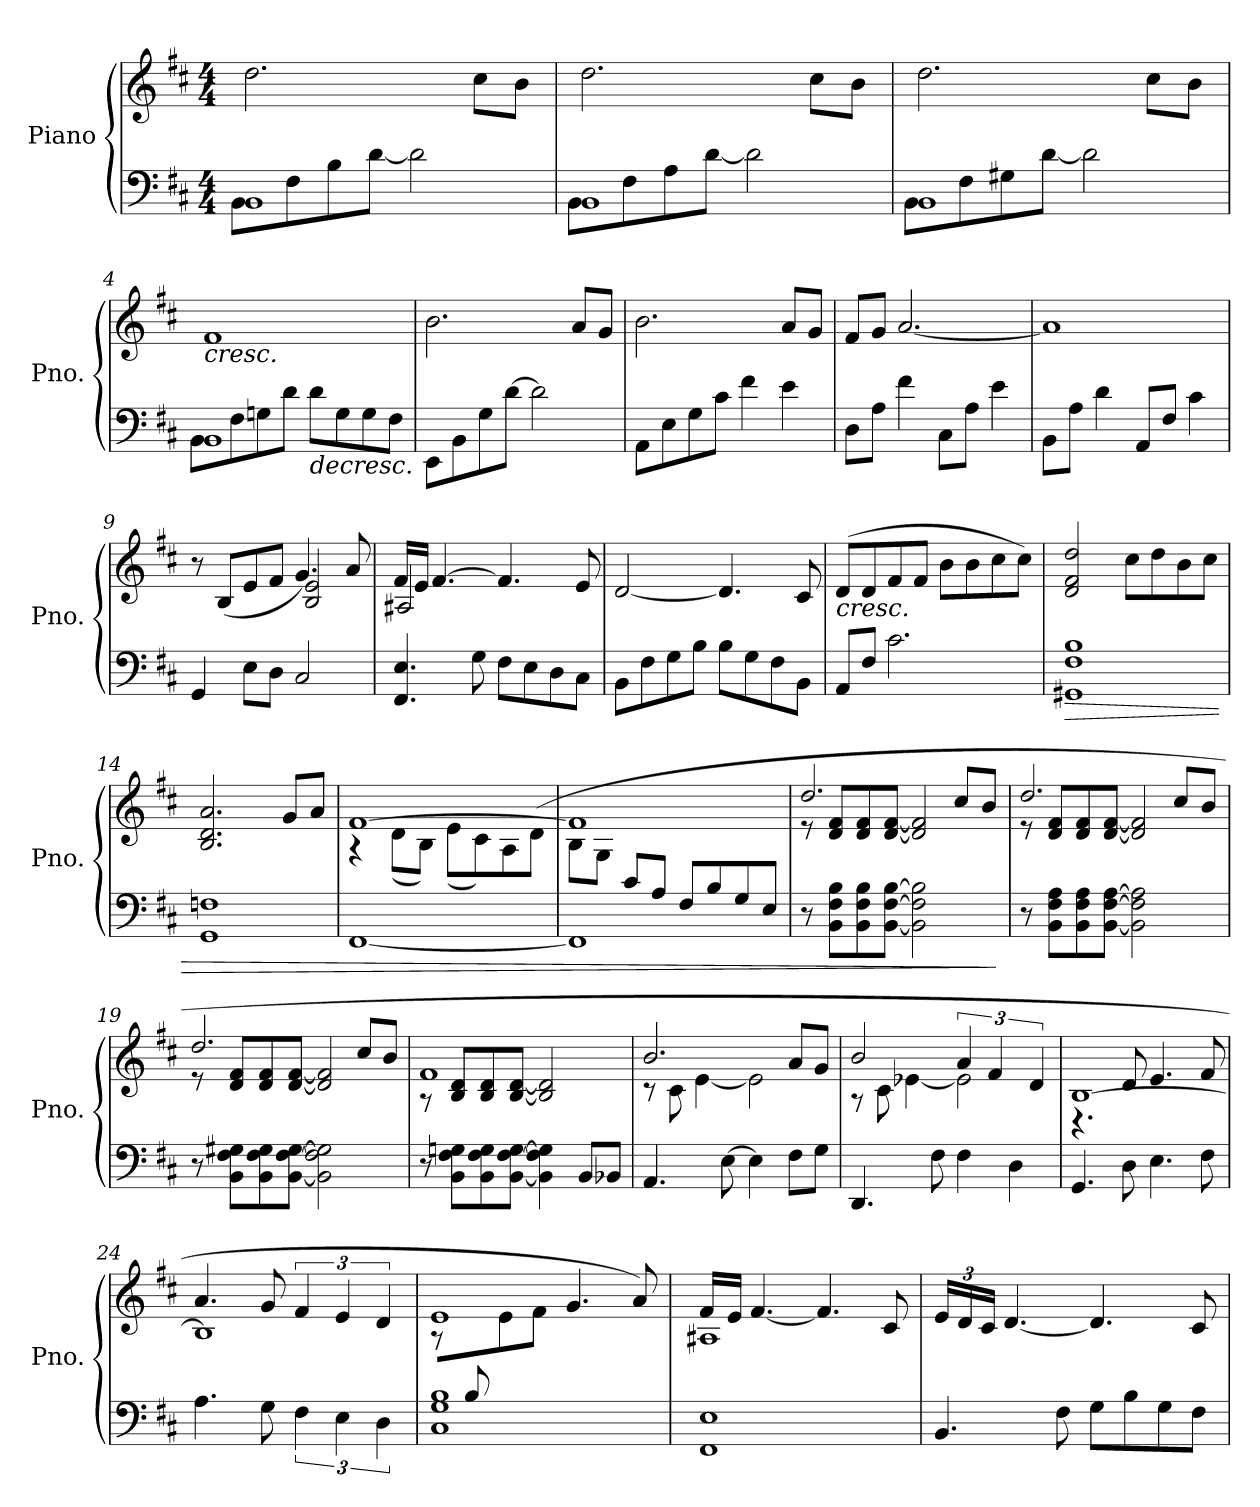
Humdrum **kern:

**kern	**kern	**dynam
*part1	*part1	*part1
*staff2	*staff1	*staff1/2
*I"Piano	*	*
*I'Pno.	*	*
*clefF4	*clefG2	*
*k[f#c#]	*k[f#c#]	*
*M4/4	*M4/4	*
=1	=1	=1
*^	*	*
1BB	8BB\L	2.dd\	.
.	8F#\	.	.
.	8B\	.	.
.	[8d\J	.	.
.	2d\]	.	.
.	.	8cc#\L	.
.	.	8b\J	.
=2	=2	=2	=2
1BB	8BB\L	2.dd\	.
.	8F#\	.	.
.	8A\	.	.
.	[8d\J	.	.
.	2d\]	.	.
.	.	8cc#\L	.
.	.	8b\J	.
=3	=3	=3	=3
1BB	8BB\L	2.dd\	.
.	8F#\	.	.
.	8G#X\	.	.
.	[8d\J	.	.
.	2d\]	.	.
.	.	8cc#\L	.
.	.	8b\J	.
=4	=4	=4	=4
!	!	!	!LO:HP:b
1BB	8BB\L	1f#	<
.	8F#\	.	.
.	8Gn\	.	.
.	8d\J	.	.
!	!	!	!LO:HP:b=2
.	8d\L	.	>
.	8G\	.	.
.	8G\	.	.
.	8F#\J	.	.
*v	*v	*	*
.	.	[
=5	=5	=5
8EE\L	2.b\	.
8BB\	.	.
8G\	.	.
[8d\J	.	.
2d\]	.	.
.	8a/L	.
.	8g/J	.
!!LO:LB:g=z
=6	=6	=6
8AA\L	2.b\	.
8E\	.	.
8G\	.	.
8c#\J	.	.
4f#\	.	.
4e\	8a/L	.
.	8g/J	.
=7	=7	=7
8D\L	8f#/L	.
8A\J	8g/J	.
4f#\	[2.a/	.
8C#\L	.	.
8A\J	.	.
4e\	.	.
=8	=8	=8
8BB\L	1a]	.
8A\J	.	.
4d\	.	.
8AA/L	.	.
8F#/J	.	.
4c#\	.	.
=9	=9	=9
*	*^	*
4GG/	8r	2ryy	.
.	(>8B/L	.	.
8E\L	8e/	.	.
8D\J	8f#/J	.	.
2C#/	4.g/)	2B/ 2e/	.
.	8a/	.	.
=10	=10	=10	=10
4.FF#/ 4.E/	16f#/LL	2A#X/	.
.	16e/JJ	.	.
.	[4.f#/	.	.
8G\	.	.	.
8F#\L	4.f#/]	2ryy	.
8E\	.	.	.
8D\	.	.	.
8C#\J	8e/	.	.
*	*v	*v	*
!!LO:LB:g=z
=11	=11	=11
8BB\L	[2d/	.
8F#\	.	.
8G\	.	.
8B\J	.	.
8B\L	4.d/]	.
8G\	.	.
8F#\	.	.
8BB\J	8c#/	.
=12	=12	=12
!	!	!LO:HP:b
8AA/L	(>8d/L	<
8F#/J	8d/	.
2.c#\	8f#/	.
.	8f#/J	.
.	8b\L	.
.	8b\	.
.	8cc#\	.
.	8cc#\J)	.
.	.	]
=13	=13	=13
!	!	!LO:HP:b=2
1GG#X 1F# 1B	2d/ 2f#/ 2dd/	>
.	8cc#\L	.
.	8dd\	.
.	8b\	.
.	8cc#\J	.
.	.	[
=14	=14	=14
1GG 1Fn	2.B/ 2.d/ 2.a/	.
.	8g/L	.
.	8a/J	.
=15	=15	=15
*	*^	*
[1FF#	[1f#	4r	.
.	.	(<8d\L	.
.	.	8B\J)	.
.	.	(<8e\L	.
.	.	8c#\)	.
.	.	8A\	.
.	.	(<8d\J	.
=16	=16	=16	=16
*^	*	*	*
4ryy	1FF#]	1f#]	8B\L	.
.	.	.	8G\J	.
8c#/L)	.	.	2.ryy	.
8A/J	.	.	.	.
8F#/L	.	.	.	.
8B/	.	.	.	.
8G/	.	.	.	.
8E/J	.	.	.	.
*v	*v	*	*	*
!!LO:LB:g=z	!!
=17	=17	=17	=17
8r	2.dd/	8r	.
8BB\ 8F#\ 8B\L	.	8d/ 8f#/L	.
8BB\ 8F#\ 8B\	.	8d/ 8f#/	.
[8BB\ [8F#\ [8B\J	.	[8d/ [8f#/J	.
2BB\] 2F#\] 2B\]	.	2d/] 2f#/]	.
.	8cc#/L	.	.
.	8b/J	.	.
*	*v	*v	*
.	.	]
=18	=18	=18
*	*^	*
8r	2.dd/	8r	.
8BB\ 8F#\ 8A\L	.	8d/ 8f#/L	.
8BB\ 8F#\ 8A\	.	8d/ 8f#/	.
[8BB\ [8F#\ [8A\J	.	[8d/ [8f#/J	.
2BB\] 2F#\] 2A\]	.	2d/] 2f#/]	.
.	8cc#/L	.	.
.	8b/J	.	.
=19	=19	=19	=19
8r	2.dd/	8r	.
8BB\ 8F#\ 8G#X\L	.	8d/ 8f#/L	.
8BB\ 8F#\ 8G#\	.	8d/ 8f#/	.
[8BB\ [8F#\ [8G#\J	.	[8d/ [8f#/J	.
2BB\] 2F#\] 2G#\]	.	2d/] 2f#/]	.
.	8cc#/L	.	.
.	8b/J	.	.
=20	=20	=20	=20
8r	1f#	8r	.
8BB\ 8F#\ 8Gn\L	.	8B/ 8d/L	.
8BB\ 8F#\ 8G\	.	8B/ 8d/	.
[8BB\ [8F#\ [8G\J	.	[8B/ [8d/J	.
4BB\] 4F#\] 4G\]	.	2B/] 2d/]	.
8BB/L	.	.	.
8BB-X/J	.	.	.
=21	=21	=21	=21
4.AA/	2.b/	8r	.
.	.	8c#\	.
.	.	[4e\	.
[8E\	.	.	.
4E\]	.	2e\]	.
8F#\L	8a/L	.	.
8G\J	8g/J	.	.
!!LO:LB:g=z	!!
=22	=22	=22	=22
4.DD/	2b/	8r	.
.	.	8c#\	.
.	.	[4e-X\	.
8F#\	.	.	.
4F#\	6a/	2e-\]	.
.	6f#/	.	.
4D\	.	.	.
.	6d/	.	.
=23	=23	=23	=23
4.GG/	[1B	4.r	.
8D\	.	8d/	.
4.E\	.	4.e/	.
8F#\	.	8f#/	.
=24	=24	=24	=24
4.A\	1B]	4.a/	.
8G\	.	8g/	.
6F#\	.	6f#/	.
6E\	.	6e/	.
6D\	.	6d/	.
=25	=25	=25	=25
*^	*	*	*
8ryy	1C# 1G 1B	1e	8r	.
(>8B/L	.	.	8ryy	.
2.ryy	.	.	8e\	.
.	.	.	8f#\J	.
.	.	.	4.g/	.
.	.	.	8a/)	.
*v	*v	*	*	*
=26	=26	=26	=26
1FF# 1E	1A#X	16f#/LL	.
.	.	16e/JJ	.
.	.	[4.f#/	.
.	.	4.f#/]	.
.	.	8c#/	.
*	*v	*v	*
!!LO:LB:g=z
=27	=27	=27
*	*Xbrackettup	*
4.BB/	24e/LL	.
.	24d/	.
.	24c#/JJ	.
.	[4.d/	.
8F#\	.	.
8G\L	4.d/]	.
8B\	.	.
8G\	.	.
8F#\J	8c#/	.
=	=	=
*-	*-	*-
